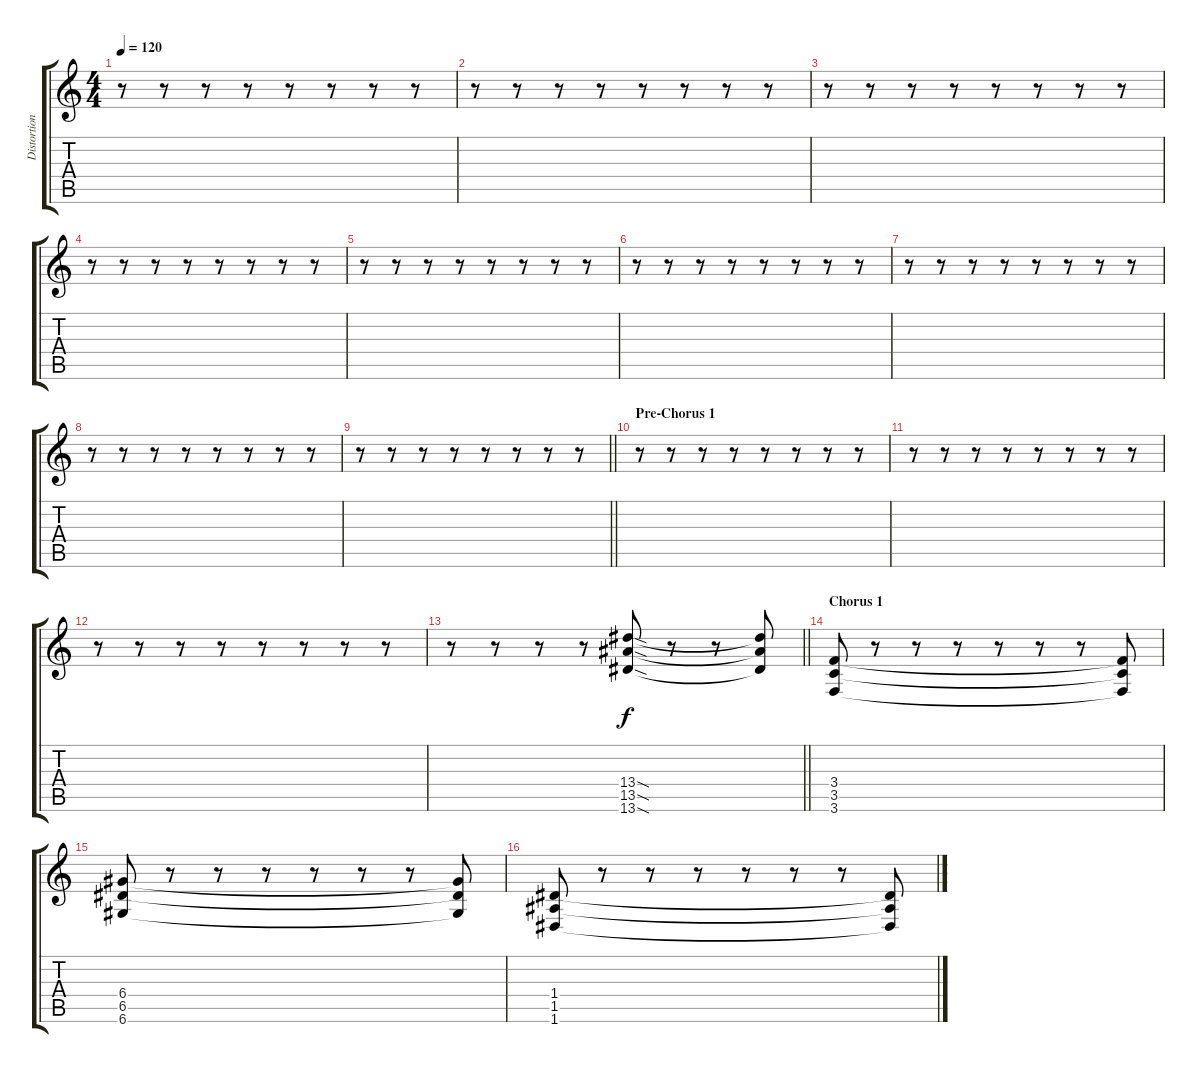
\track ("Distortion 1" "Distortion") {instrument distortionguitar}
\staff {score tabs}
\tuning (E4 B3 G3 D3 A2 D2) {hide}
\ts (4 4)
\tempo 120
\clef g2
\ks c
r.8{dy f} r.8 r.8 r.8 r.8 r.8 r.8 r.8 |
r.8 r.8 r.8 r.8 r.8 r.8 r.8 r.8 |
r.8 r.8 r.8 r.8 r.8 r.8 r.8 r.8 |
r.8 r.8 r.8 r.8 r.8 r.8 r.8 r.8 |
r.8 r.8 r.8 r.8 r.8 r.8 r.8 r.8 |
r.8 r.8 r.8 r.8 r.8 r.8 r.8 r.8 |
r.8 r.8 r.8 r.8 r.8 r.8 r.8 r.8 |
r.8 r.8 r.8 r.8 r.8 r.8 r.8 r.8 |
\barLineRight lightlight
r.8 r.8 r.8 r.8 r.8 r.8 r.8 r.8 |
\section ("" "Pre-Chorus 1")
r.8 r.8 r.8 r.8 r.8 r.8 r.8 r.8 |
r.8 r.8 r.8 r.8 r.8 r.8 r.8 r.8 |
r.8 r.8 r.8 r.8 r.8 r.8 r.8 r.8 |
\barLineRight lightlight
r.8 r.8 r.8 r.8 (13.4{sod} 13.5{sod} 13.6{sod}).8 r.8 r.8 (13.4{t} 13.5{t} 13.6{t}).8 |
\section ("" "Chorus 1")
(3.4 3.5 3.6).8 r.8 r.8 r.8 r.8 r.8 r.8 (3.4{t} 3.5{t} 3.6{t}).8 |
(6.4 6.5 6.6).8 r.8 r.8 r.8 r.8 r.8 r.8 (6.4{t} 6.5{t} 6.6{t}).8 |
(1.4 1.5 1.6).8 r.8 r.8 r.8 r.8 r.8 r.8 (1.4{t} 1.5{t} 1.6{t}).8
